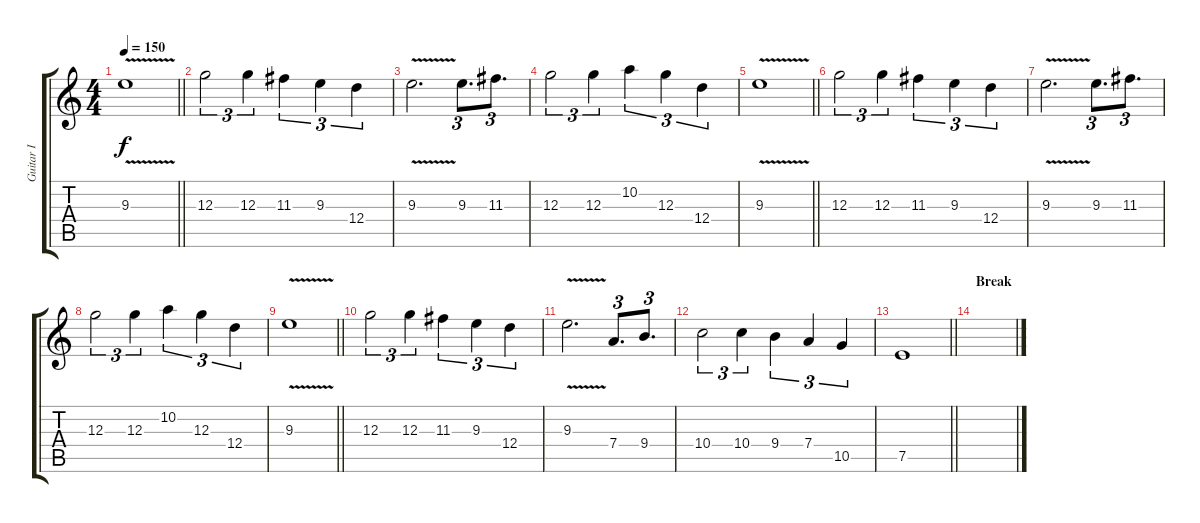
\track ("Guitar I" "Guitar I") {instrument distortionguitar}
\staff {score tabs}
\tuning (E4 B3 G3 D3 A2 E2) {hide}
\ts (4 4)
\tempo 150
\clef g2
\barLineRight lightlight
\ks c
9.3{v}.1{dy f} |
\section ("" "")
12.3.2{tu (3 2)} 12.3.4{tu (3 2)} 11.3.4{tu (3 2)} 9.3.4{tu (3 2)} 12.4.4{tu (3 2)} |
9.3{v}.2{d} 9.3.8{d tu (3 2)} 11.3.8{d tu (3 2)} |
12.3.2{tu (3 2)} 12.3.4{tu (3 2)} 10.2.4{tu (3 2)} 12.3.4{tu (3 2)} 12.4.4{tu (3 2)} |
\barLineRight lightlight
9.3{v}.1 |
\section ("" "")
12.3.2{tu (3 2)} 12.3.4{tu (3 2)} 11.3.4{tu (3 2)} 9.3.4{tu (3 2)} 12.4.4{tu (3 2)} |
9.3{v}.2{d} 9.3.8{d tu (3 2)} 11.3.8{d tu (3 2)} |
12.3.2{tu (3 2)} 12.3.4{tu (3 2)} 10.2.4{tu (3 2)} 12.3.4{tu (3 2)} 12.4.4{tu (3 2)} |
\barLineRight lightlight
9.3{v}.1 |
\section ("" "")
12.3.2{tu (3 2)} 12.3.4{tu (3 2)} 11.3.4{tu (3 2)} 9.3.4{tu (3 2)} 12.4.4{tu (3 2)} |
9.3{v}.2{d} 7.4.8{d tu (3 2)} 9.4.8{d tu (3 2)} |
10.4.2{tu (3 2)} 10.4.4{tu (3 2)} 9.4.4{tu (3 2)} 7.4.4{tu (3 2)} 10.5.4{tu (3 2)} |
\barLineRight lightlight
7.5.1 |
\section ("" "Break")
